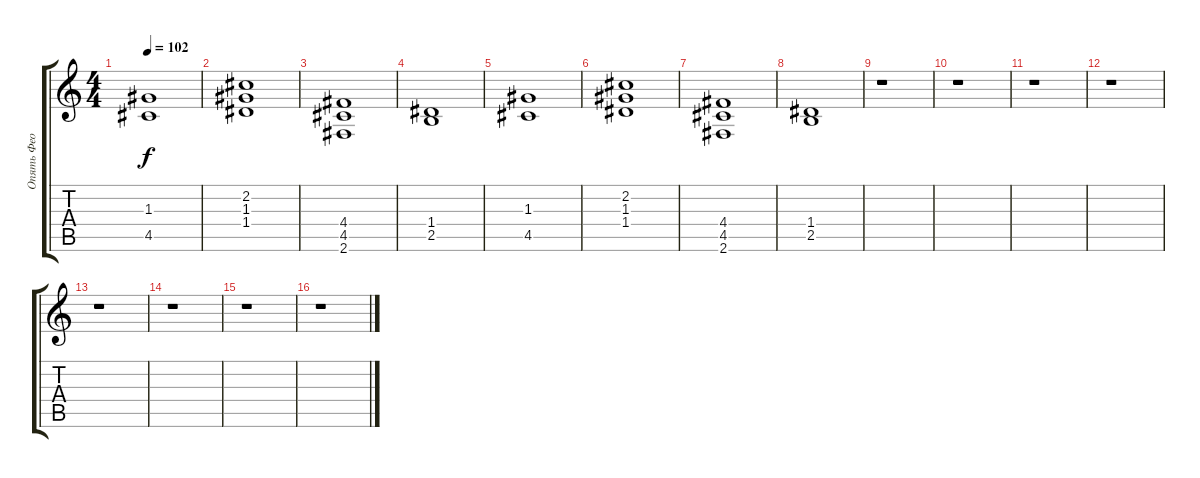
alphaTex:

\track ("Опять Фео" "Опять Фео") {instrument distortionguitar}
\staff {score tabs}
\tuning (E4 B3 G3 D3 A2 E2) {hide}
\ts (4 4)
\tempo 102
\clef g2
\ks c
(1.3 4.5).1{dy f instrument distortionguitar} |
(2.2 1.3 1.4).1 |
(4.4 4.5 2.6).1 |
(1.4 2.5).1 |
(1.3 4.5).1 |
(2.2 1.3 1.4).1 |
(4.4 4.5 2.6).1 |
(1.4 2.5).1 |
r.1 |
r.1 |
r.1 |
r.1 |
r.1 |
r.1 |
r.1 |
r.1
